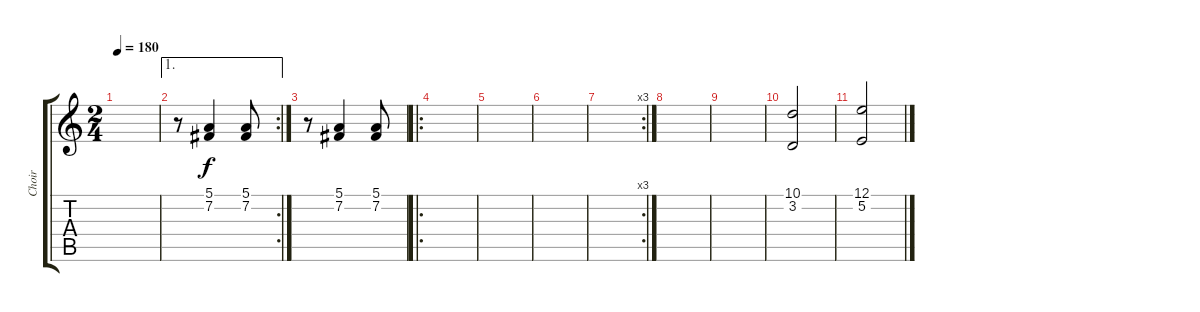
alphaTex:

\track ("Choir" "Choir") {instrument voiceoohs}
\staff {score tabs}
\tuning (E4 B3 G3 D3 A2 E2) {hide}
\ts (2 4)
\tempo 180
\clef g2
\ks c
|
\ae 1
\rc 2
r.8 (5.1 7.2).4 (5.1 7.2).8 |
r.8 (5.1 7.2).4 (5.1 7.2).8 |
\ro
|
|
|
\rc 3
|
|
|
(10.1 3.2).2 |
(12.1 5.2).2
